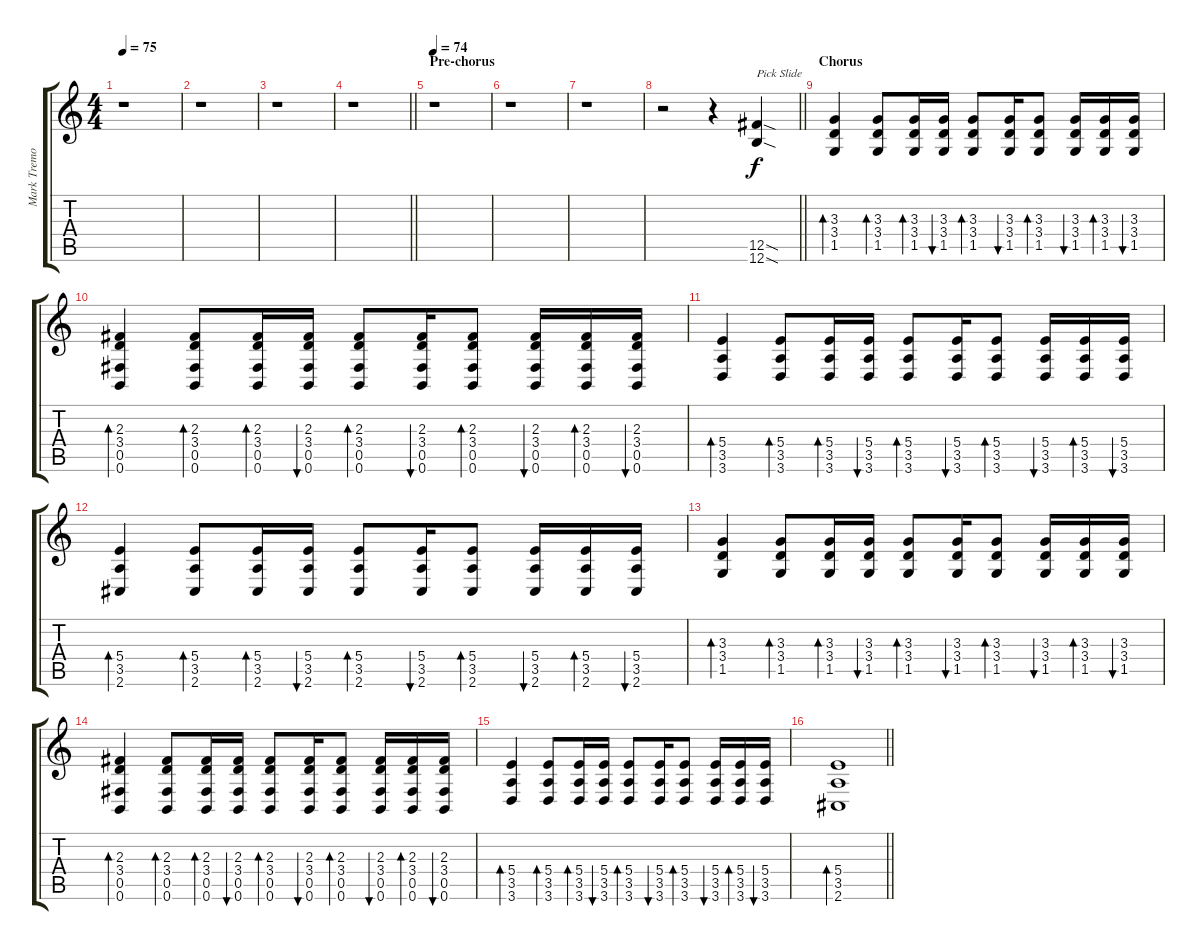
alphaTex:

\track ("Mark Tremonti (Rhythm Guitar)" "Mark Tremo") {instrument distortionguitar}
\staff {score tabs}
\tuning (Db4 Ab3 E3 B2 Gb2 B1) {hide}
\ts (4 4)
\tempo 75
\clef g2
\ks c
r.1{dy f} |
r.1 |
r.1 |
\barLineRight lightlight
r.1 |
\section ("" "Pre-chorus")
\tempo 74
r.1 |
r.1 |
r.1 |
\barLineRight lightlight
r.2 r.4 (12.5{sod} 12.6{sod}).4{txt "Pick Slide"} |
\section ("" "Chorus")
(3.3 3.4 1.5).4{bd 60} (3.3 3.4 1.5).8{bd 60} (3.3 3.4 1.5).16{bd 60} (3.3 3.4 1.5).16{bu 60} (3.3 3.4 1.5).8{bd 60} (3.3 3.4 1.5).16{bu 60} (3.3 3.4 1.5).8{bd 60} (3.3 3.4 1.5).16{bu 60} (3.3 3.4 1.5).16{bd 60} (3.3 3.4 1.5).16{bu 60} |
(2.3 3.4 0.5 0.6).4{bd 60} (2.3 3.4 0.5 0.6).8{bd 30} (2.3 3.4 0.5 0.6).16{bd 60} (2.3 3.4 0.5 0.6).16{bu 60} (2.3 3.4 0.5 0.6).8{bd 60} (2.3 3.4 0.5 0.6).16{bu 60} (2.3 3.4 0.5 0.6).8{bd 60} (2.3 3.4 0.5 0.6).16{bu 60} (2.3 3.4 0.5 0.6).16{bd 60} (2.3 3.4 0.5 0.6).16{bu 60} |
(5.4 3.5 3.6).4{bd 60} (5.4 3.5 3.6).8{bd 30} (5.4 3.5 3.6).16{bd 60} (5.4 3.5 3.6).16{bu 60} (5.4 3.5 3.6).8{bd 60} (5.4 3.5 3.6).16{bu 60} (5.4 3.5 3.6).8{bd 60} (5.4 3.5 3.6).16{bu 60} (5.4 3.5 3.6).16{bd 60} (5.4 3.5 3.6).16{bu 60} |
(5.4 3.5 2.6).4{bd 60} (5.4 3.5 2.6).8{bd 60} (5.4 3.5 2.6).16{bd 60} (5.4 3.5 2.6).16{bu 60} (5.4 3.5 2.6).8{bd 60} (5.4 3.5 2.6).16{bu 60} (5.4 3.5 2.6).8{bd 60} (5.4 3.5 2.6).16{bu 60} (5.4 3.5 2.6).16{bd 60} (5.4 3.5 2.6).16{bu 60} |
(3.3 3.4 1.5).4{bd 60} (3.3 3.4 1.5).8{bd 60} (3.3 3.4 1.5).16{bd 60} (3.3 3.4 1.5).16{bu 60} (3.3 3.4 1.5).8{bd 60} (3.3 3.4 1.5).16{bu 60} (3.3 3.4 1.5).8{bd 60} (3.3 3.4 1.5).16{bu 60} (3.3 3.4 1.5).16{bd 60} (3.3 3.4 1.5).16{bu 60} |
(2.3 3.4 0.5 0.6).4{bd 60} (2.3 3.4 0.5 0.6).8{bd 30} (2.3 3.4 0.5 0.6).16{bd 60} (2.3 3.4 0.5 0.6).16{bu 60} (2.3 3.4 0.5 0.6).8{bd 60} (2.3 3.4 0.5 0.6).16{bu 60} (2.3 3.4 0.5 0.6).8{bd 60} (2.3 3.4 0.5 0.6).16{bu 60} (2.3 3.4 0.5 0.6).16{bd 60} (2.3 3.4 0.5 0.6).16{bu 60} |
(5.4 3.5 3.6).4{bd 60} (5.4 3.5 3.6).8{bd 30} (5.4 3.5 3.6).16{bd 60} (5.4 3.5 3.6).16{bu 60} (5.4 3.5 3.6).8{bd 60} (5.4 3.5 3.6).16{bu 60} (5.4 3.5 3.6).8{bd 60} (5.4 3.5 3.6).16{bu 60} (5.4 3.5 3.6).16{bd 60} (5.4 3.5 3.6).16{bu 60} |
\barLineRight lightlight
(5.4 3.5 2.6).1{bd 60}
